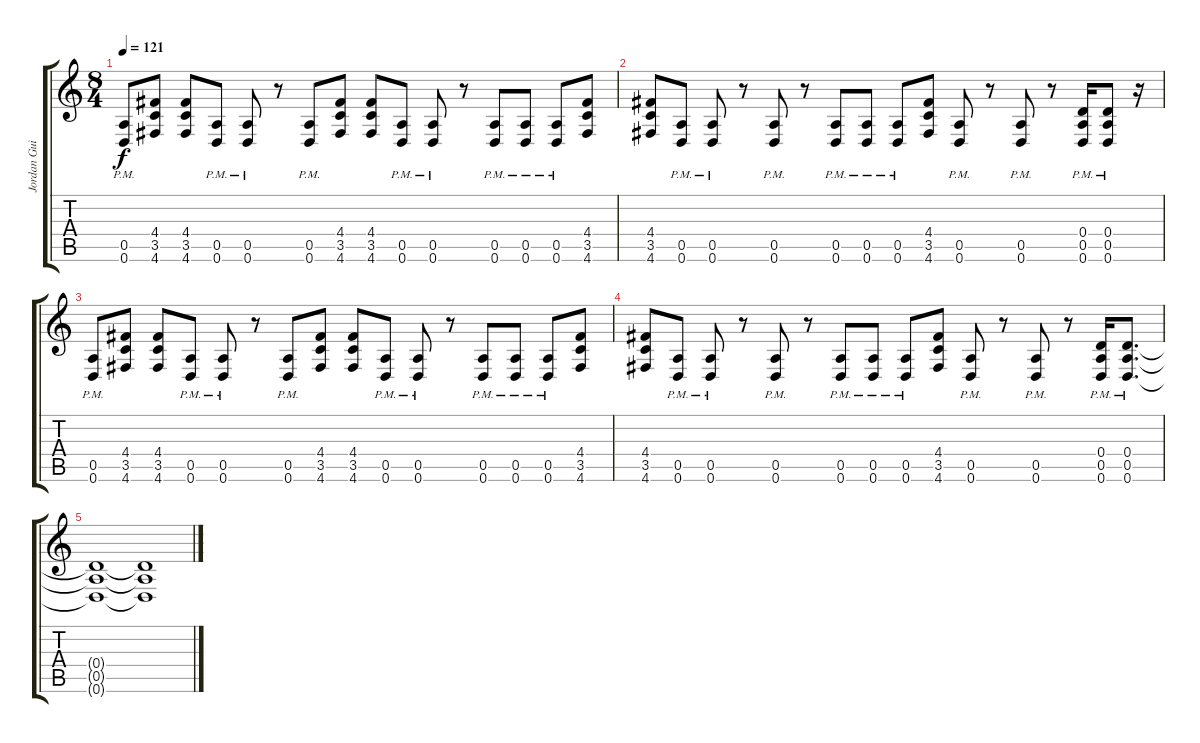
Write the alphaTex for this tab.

\track ("Jordan Guitar" "Jordan Gui") {instrument overdrivenguitar}
\staff {score tabs}
\tuning (E4 B3 G3 D3 A2 D2) {hide}
\ts (8 4)
\tempo 121
\clef g2
\ks c
(0.5{pm} 0.6{pm}).8{dy f} (4.4 3.5 4.6).8 (4.4 3.5 4.6).8 (0.5{pm} 0.6{pm}).8 (0.5{pm} 0.6{pm}).8 r.8 (0.5{pm} 0.6{pm}).8 (4.4 3.5 4.6).8 (4.4 3.5 4.6).8 (0.5{pm} 0.6{pm}).8 (0.5{pm} 0.6{pm}).8 r.8 (0.5{pm} 0.6{pm}).8 (0.5{pm} 0.6{pm}).8 (0.5{pm} 0.6{pm}).8 (4.4 3.5 4.6).8 |
(4.4 3.5 4.6).8 (0.5{pm} 0.6{pm}).8 (0.5{pm} 0.6{pm}).8 r.8 (0.5{pm} 0.6{pm}).8 r.8 (0.5{pm} 0.6{pm}).8 (0.5{pm} 0.6{pm}).8 (0.5{pm} 0.6{pm}).8 (4.4 3.5 4.6).8 (0.5{pm} 0.6{pm}).8 r.8 (0.5{pm} 0.6{pm}).8 r.8 (0.4{pm} 0.5{pm} 0.6{pm}).16 (0.4{pm} 0.5{pm} 0.6{pm}).8 r.16 |
(0.5{pm} 0.6{pm}).8 (4.4 3.5 4.6).8 (4.4 3.5 4.6).8 (0.5{pm} 0.6{pm}).8 (0.5{pm} 0.6{pm}).8 r.8 (0.5{pm} 0.6{pm}).8 (4.4 3.5 4.6).8 (4.4 3.5 4.6).8 (0.5{pm} 0.6{pm}).8 (0.5{pm} 0.6{pm}).8 r.8 (0.5{pm} 0.6{pm}).8 (0.5{pm} 0.6{pm}).8 (0.5{pm} 0.6{pm}).8 (4.4 3.5 4.6).8 |
(4.4 3.5 4.6).8 (0.5{pm} 0.6{pm}).8 (0.5{pm} 0.6{pm}).8 r.8 (0.5{pm} 0.6{pm}).8 r.8 (0.5{pm} 0.6{pm}).8 (0.5{pm} 0.6{pm}).8 (0.5{pm} 0.6{pm}).8 (4.4 3.5 4.6).8 (0.5{pm} 0.6{pm}).8 r.8 (0.5{pm} 0.6{pm}).8 r.8 (0.4{pm} 0.5{pm} 0.6{pm}).16 (0.4{pm} 0.5{pm} 0.6{pm}).8{d} |
(0.4{t} 0.5{t} 0.6{t}).1 (0.4{t} 0.5{t} 0.6{t}).1
